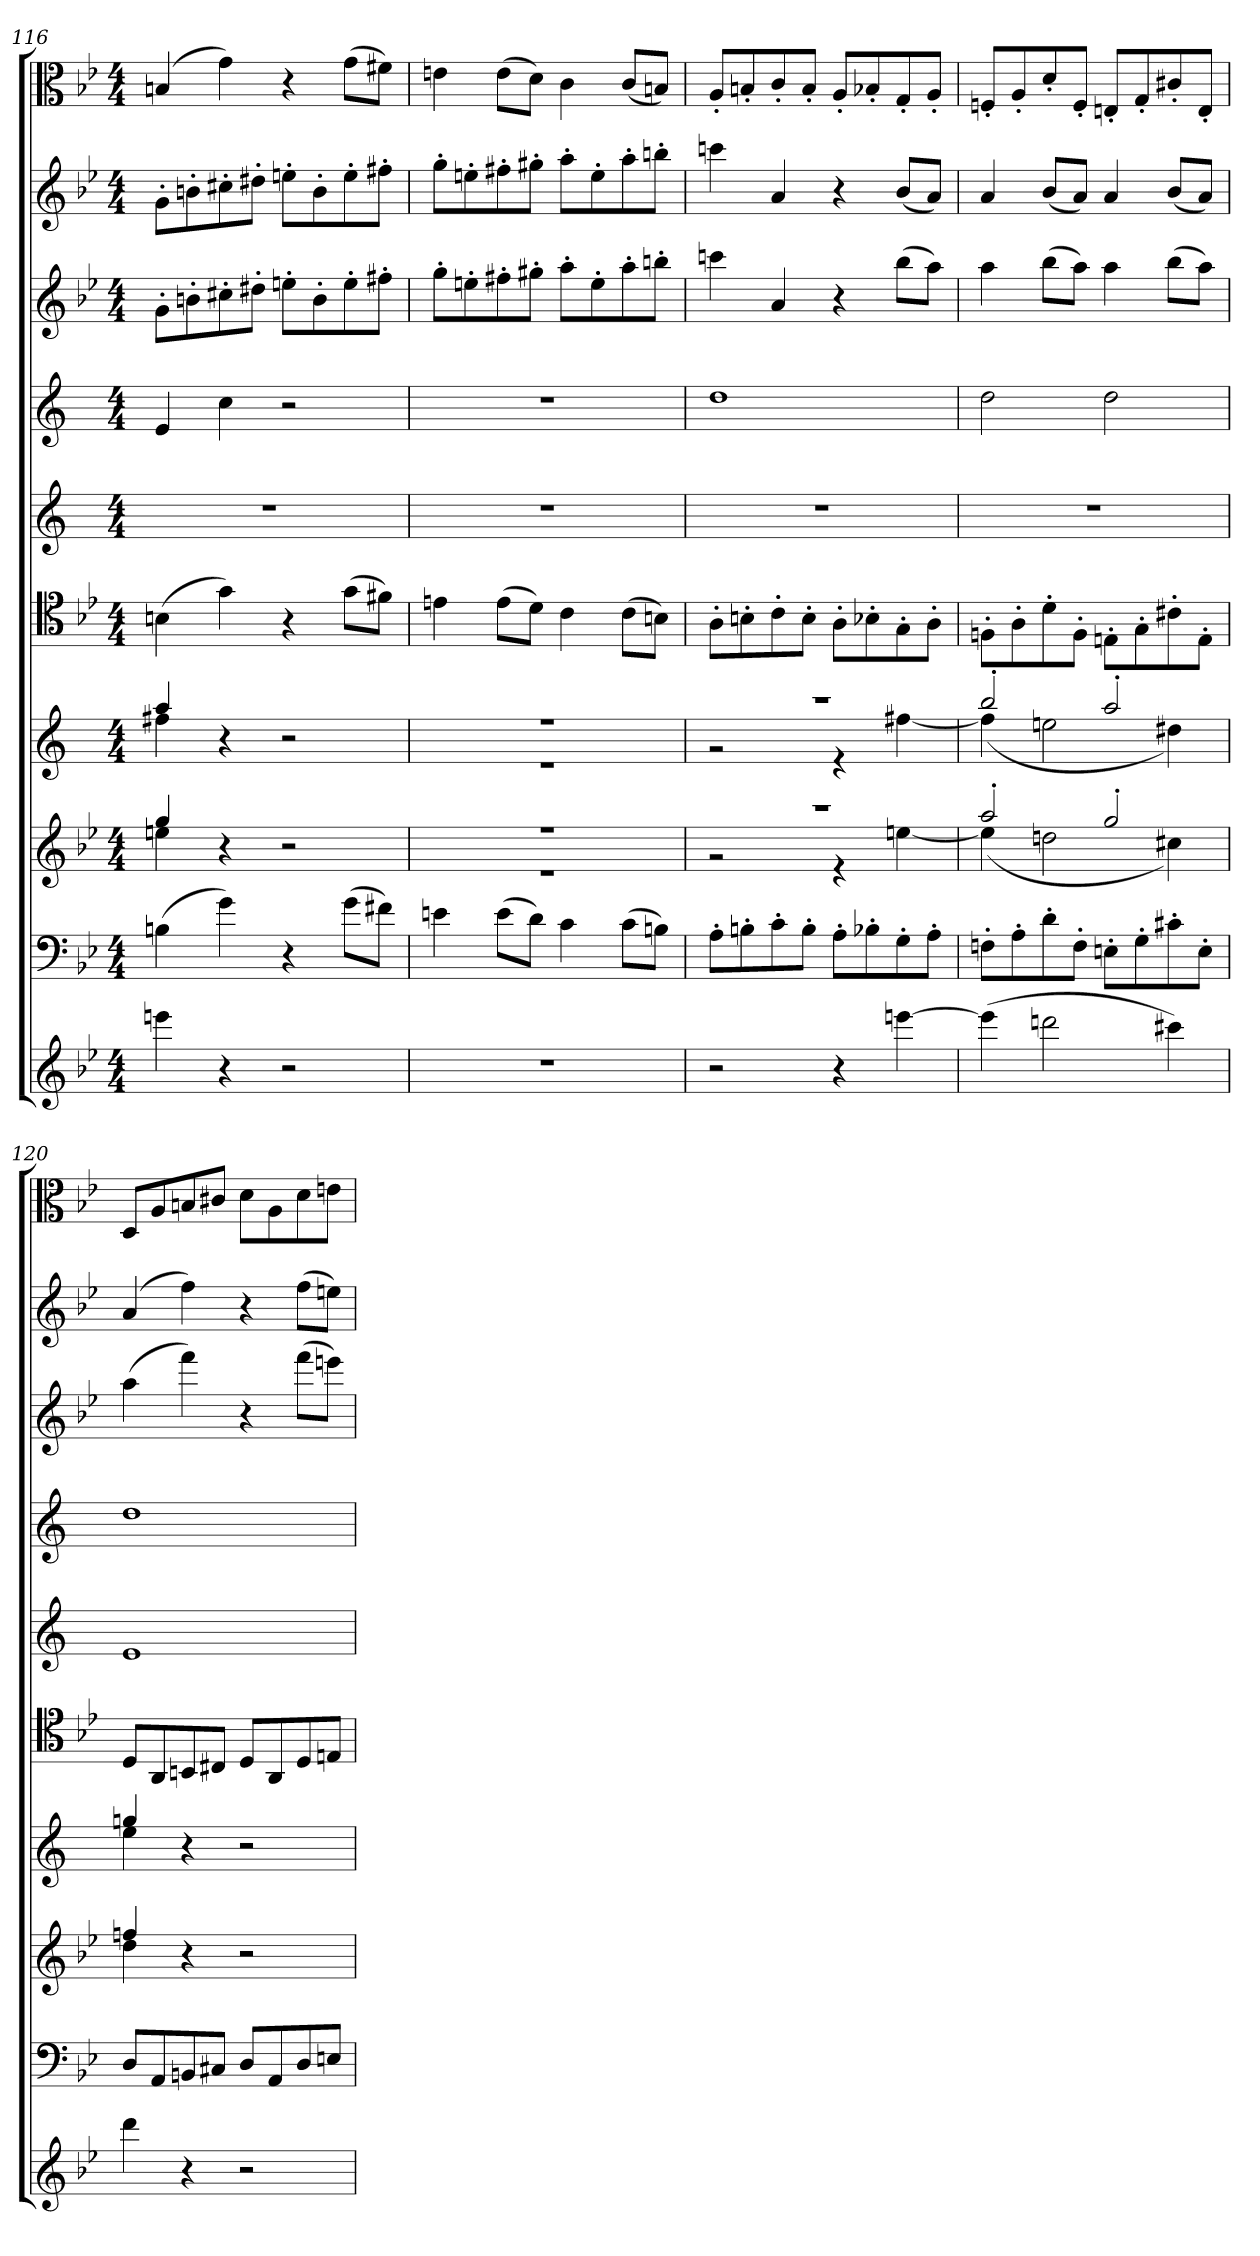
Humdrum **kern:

**kern	**kern	**kern	**kern	**kern	**kern	**kern	**kern	**kern	**kern
*part10	*part9	*part8	*part7	*part6	*part5	*part4	*part3	*part2	*part1
*staff10	*staff9	*staff8	*staff7	*staff6	*staff5	*staff4	*staff3	*staff2	*staff1
*clefG2	*clefF4	*clefG2	*clefG2	*clefC4	*clefG2	*clefG2	*clefG2	*clefG2	*clefC3
*k[b-e-]	*k[b-e-]	*k[b-e-]	*k[]	*k[b-e-]	*k[]	*k[]	*k[b-e-]	*k[b-e-]	*k[b-e-]
*g:	*g:	*g:	*	*g:	*	*	*g:	*g:	*g:
*M4/4	*M4/4	*M4/4	*M4/4	*M4/4	*M4/4	*M4/4	*M4/4	*M4/4	*M4/4
=116	=116	=116	=116	=116	=116	=116	=116	=116	=116
*	*	*^	*^	*	*	*	*	*	*
4eeen\	(4Bn\	4gg/	4een\	4aa/	4ff#X\	(4Bn\	1r	4e/	8g'\L	8g'\L	(4Bn/
.	.	.	.	.	.	.	.	.	8bn'\	8bn'\	.
4r	4g\)	4r	4ryy	4r	4ryy	4g\)	.	4cc\	8cc#X'\	8cc#X'\	4g\)
.	.	.	.	.	.	.	.	.	8dd#X'\J	8dd#X'\J	.
2r	4r	2r	2ryy	2r	2ryy	4r	.	2r	8een'\L	8een'\L	4r
.	.	.	.	.	.	.	.	.	8b'\	8b'\	.
.	(8g\L	.	.	.	.	(8g\L	.	.	8ee'\	8ee'\	(8g\L
.	8f#X\J)	.	.	.	.	8f#X\J)	.	.	8ff#X'\J	8ff#X'\J	8f#X\J)
=117	=117	=117	=117	=117	=117	=117	=117	=117	=117	=117	=117
1r	4en\	1r	1r	1r	1r	4en\	1r	1r	8gg'\L	8gg'\L	4en\
.	.	.	.	.	.	.	.	.	8een'\	8een'\	.
.	(8e\L	.	.	.	.	(8e\L	.	.	8ff#X'\	8ff#X'\	(8e\L
.	8d\J)	.	.	.	.	8d\J)	.	.	8gg#X'\J	8gg#X'\J	8d\J)
.	4c\	.	.	.	.	4c\	.	.	8aa'\L	8aa'\L	4c\
.	.	.	.	.	.	.	.	.	8ee'\	8ee'\	.
.	(8c\L	.	.	.	.	(8c\L	.	.	8aa'\	8aa'\	(8c/L
.	8Bn\J)	.	.	.	.	8Bn\J)	.	.	8bbn'\J	8bbn'\J	8Bn/J)
=118	=118	=118	=118	=118	=118	=118	=118	=118	=118	=118	=118
2r	8A'\L	1r	2r	1r	2r	8A'\L	1r	1dd\	4cccn\	4cccn\	8A'/L
.	8Bn'\	.	.	.	.	8Bn'\	.	.	.	.	8Bn'/
.	8c'\	.	.	.	.	8c'\	.	.	4a/	4a/	8c'/
.	8B'\J	.	.	.	.	8B'\J	.	.	.	.	8B'/J
4r	8A'\L	.	4r	.	4r	8A'\L	.	.	4r	4r	8A'/L
.	8B-X'\	.	.	.	.	8B-X'\	.	.	.	.	8B-X'/
[4eeen\	8G'\	.	[4een\	.	[4ff#X\	8G'\	.	.	(8bb-\L	(8b-/L	8G'/
.	8A'\J	.	.	.	.	8A'\J	.	.	8aa\J)	8a/J)	8A'/J
=119	=119	=119	=119	=119	=119	=119	=119	=119	=119	=119	=119
(4eee\]	8Fn'\L	2aa'/	(4een\]	2bb'/	(4ff#\]	8Fn'\L	1r	2dd\	4aa\	4a/	8Fn'/L
.	8A'\	.	.	.	.	8A'\	.	.	.	.	8A'/
2dddn\	8d'\	.	2ddn\	.	2een\	8d'\	.	.	(8bb-\L	(8b-/L	8d'/
.	8F'\J	.	.	.	.	8F'\J	.	.	8aa\J)	8a/J)	8F'/J
.	8En'\L	2gg'/	.	2aa'/	.	8En'\L	.	2dd\	4aa\	4a/	8En'/L
.	8G'\	.	.	.	.	8G'\	.	.	.	.	8G'/
4ccc#X\)	8c#X'\	.	4cc#X\)	.	4dd#X\)	8c#X'\	.	.	(8bb-\L	(8b-/L	8c#X'/
.	8E'\J	.	.	.	.	8E'\J	.	.	8aa\J)	8a/J)	8E'/J
=120	=120	=120	=120	=120	=120	=120	=120	=120	=120	=120	=120
4ddd\	8D/L	4ffn/	4dd\	4ggn/	4ee\	8D/L	1e/	1dd\	(4aa\	(4a/	8D/L
.	8AA/	.	.	.	.	8AA/	.	.	.	.	8A/
4r	8BBn/	4r	4ryy	4r	4ryy	8BBn/	.	.	4fff\)	4ff\)	8Bn/
.	8C#X/J	.	.	.	.	8C#X/J	.	.	.	.	8c#X/J
2r	8D/L	2r	2ryy	2r	2ryy	8D/L	.	.	4r	4r	8d\L
.	8AA/	.	.	.	.	8AA/	.	.	.	.	8A\
.	8D/	.	.	.	.	8D/	.	.	(8fff\L	(8ff\L	8d\
.	8En/J	.	.	.	.	8En/J	.	.	8eeen\J)	8een\J)	8en\J
*	*	*v	*v	*	*	*	*	*	*	*	*
*	*	*	*v	*v	*	*	*	*	*	*
=	=	=	=	=	=	=	=	=	=
*-	*-	*-	*-	*-	*-	*-	*-	*-	*-
